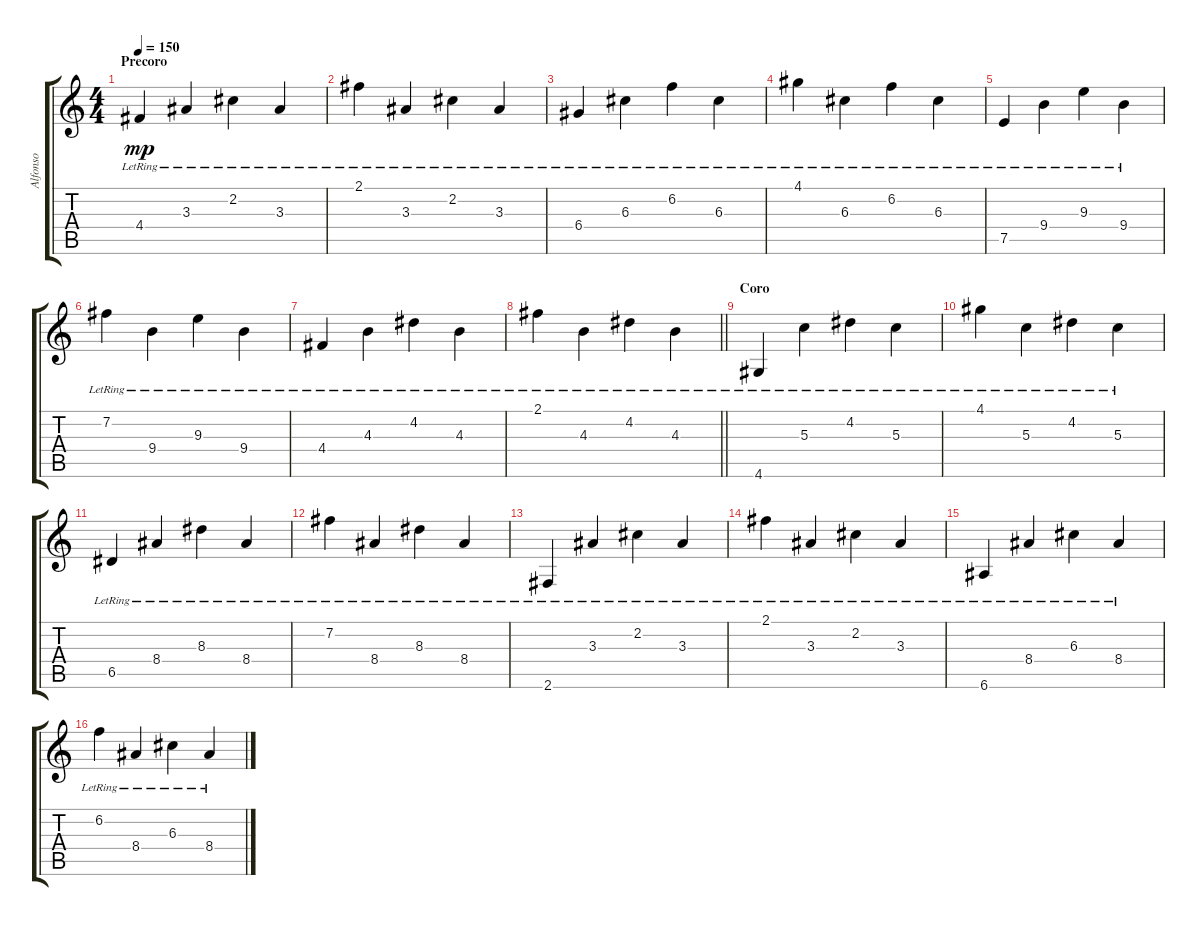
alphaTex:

\track ("Alfonso" "Alfonso") {instrument electricguitarjazz}
\staff {score tabs}
\tuning (E4 B3 G3 D3 A2 E2) {hide}
\ts (4 4)
\section ("" "Precoro")
\tempo 150
\clef g2
\ks c
4.4{lr}.4{dy mp} 3.3{lr}.4 2.2{lr}.4 3.3{lr}.4 |
2.1{lr}.4 3.3{lr}.4 2.2{lr}.4 3.3{lr}.4 |
6.4{lr}.4 6.3{lr}.4 6.2{lr}.4 6.3{lr}.4 |
4.1{lr}.4 6.3{lr}.4 6.2{lr}.4 6.3{lr}.4 |
7.5{lr}.4 9.4{lr}.4 9.3{lr}.4 9.4{lr}.4 |
7.2{lr}.4 9.4{lr}.4 9.3{lr}.4 9.4{lr}.4 |
4.4{lr}.4 4.3{lr}.4 4.2{lr}.4 4.3{lr}.4 |
\barLineRight lightlight
2.1{lr}.4 4.3{lr}.4 4.2{lr}.4 4.3{lr}.4 |
\section ("" "Coro")
4.6{lr}.4 5.3{lr}.4 4.2{lr}.4 5.3{lr}.4 |
4.1{lr}.4 5.3{lr}.4 4.2{lr}.4 5.3{lr}.4 |
6.5{lr}.4 8.4{lr}.4 8.3{lr}.4 8.4{lr}.4 |
7.2{lr}.4 8.4{lr}.4 8.3{lr}.4 8.4{lr}.4 |
2.6{lr}.4 3.3{lr}.4 2.2{lr}.4 3.3{lr}.4 |
2.1{lr}.4 3.3{lr}.4 2.2{lr}.4 3.3{lr}.4 |
6.6{lr}.4 8.4{lr}.4 6.3{lr}.4 8.4{lr}.4 |
6.2{lr}.4 8.4{lr}.4 6.3{lr}.4 8.4{lr}.4
